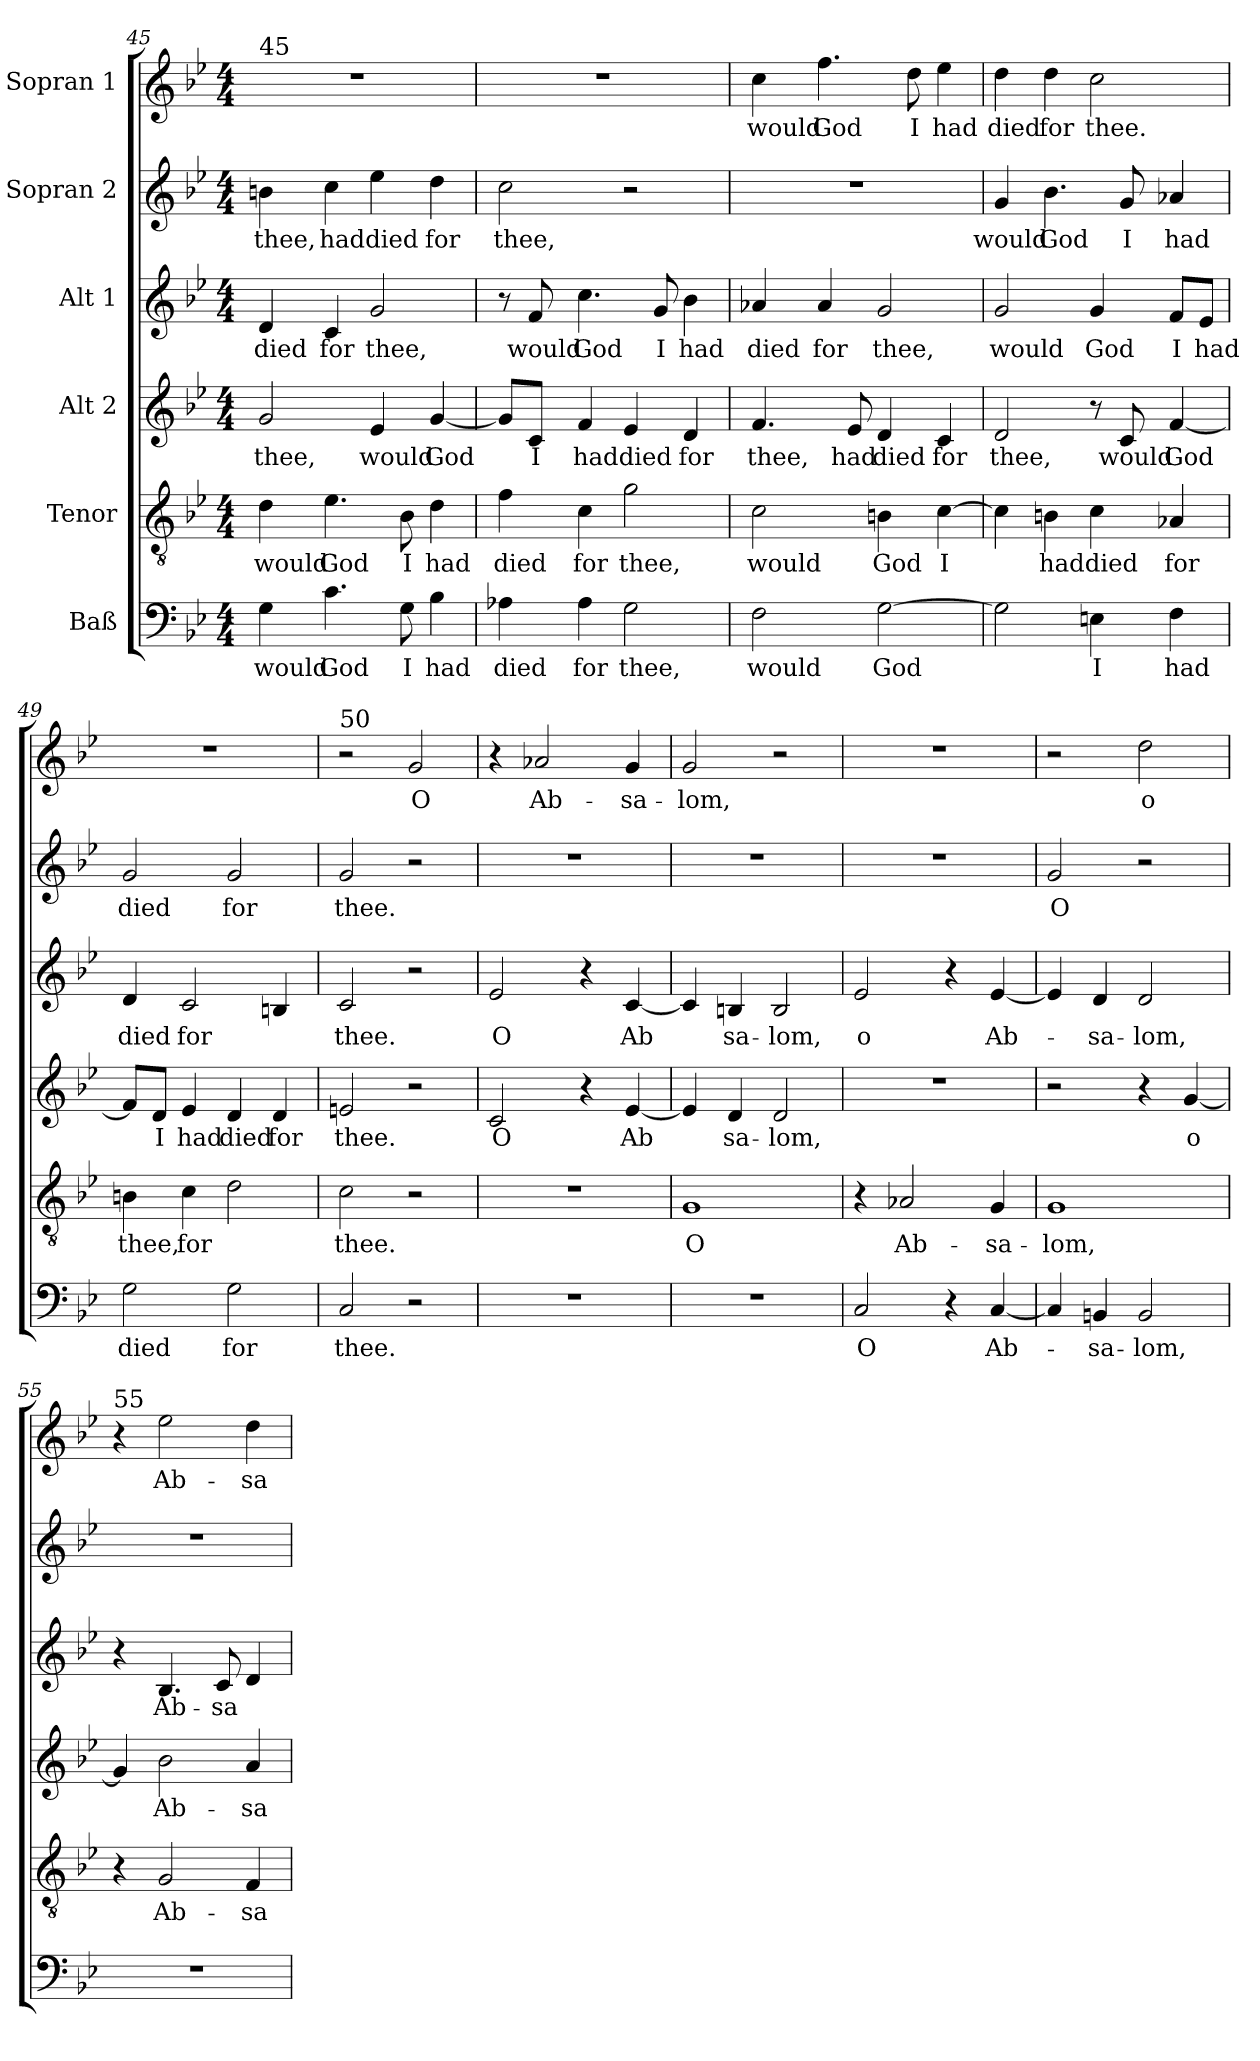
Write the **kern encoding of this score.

**kern	**text	**kern	**text	**kern	**text	**kern	**text	**kern	**text	**kern	**text
*part6	*part6	*part5	*part5	*part4	*part4	*part3	*part3	*part2	*part2	*part1	*part1
*staff6	*staff6	*staff5	*staff5	*staff4	*staff4	*staff3	*staff3	*staff2	*staff2	*staff1	*staff1
*I"Baß	*	*I"Tenor	*	*I"Alt 2	*	*I"Alt 1	*	*I"Sopran 2	*	*I"Sopran 1	*
*clefF4	*	*clefGv2	*	*clefG2	*	*clefG2	*	*clefG2	*	*clefG2	*
*k[b-e-]	*	*k[b-e-]	*	*k[b-e-]	*	*k[b-e-]	*	*k[b-e-]	*	*k[b-e-]	*
*M4/4	*	*M4/4	*	*M4/4	*	*M4/4	*	*M4/4	*	*M4/4	*
=45	=45	=45	=45	=45	=45	=45	=45	=45	=45	=45	=45
!	!	!	!	!	!	!	!	!	!	!LO:TX:a:t=45	!
!	!LO:LY:b	!	!LO:LY:b	!	!LO:LY:b	!	!LO:LY:b	!	!LO:LY:b	!	!
4G\	would	4d\	would	2g/	thee,	4d/	died	4bn\	thee,	1r	.
!	!LO:LY:b	!	!LO:LY:b	!	!	!	!LO:LY:b	!	!LO:LY:b	!	!
4.c\	God	4.e-\	God	.	.	4c/	for	4cc\	had	.	.
!	!	!	!	!	!LO:LY:b	!	!LO:LY:b	!	!LO:LY:b	!	!
.	.	.	.	4e-/	would	2g/	thee,	4ee-\	died	.	.
!	!LO:LY:b	!	!LO:LY:b	!	!	!	!	!	!	!	!
8G\	I	8B-\	I	.	.	.	.	.	.	.	.
!	!LO:LY:b	!	!LO:LY:b	!	!LO:LY:b	!	!	!	!LO:LY:b	!	!
4B-\	had	4d\	had	[4g/	God	.	.	4dd\	for	.	.
=46	=46	=46	=46	=46	=46	=46	=46	=46	=46	=46	=46
!	!LO:LY:b	!	!LO:LY:b	!	!	!	!	!	!LO:LY:b	!	!
4A-X\	died	4f\	died	8g/L]	.	8r	.	2cc\	thee,	1r	.
!	!	!	!	!	!LO:LY:b	!	!LO:LY:b	!	!	!	!
.	.	.	.	8c/J	I	8f/	would	.	.	.	.
!	!LO:LY:b	!	!LO:LY:b	!	!LO:LY:b	!	!LO:LY:b	!	!	!	!
4A-\	for	4c\	for	4f/	had	4.cc\	God	.	.	.	.
!	!LO:LY:b	!	!LO:LY:b	!	!LO:LY:b	!	!	!	!	!	!
2G\	thee,	2g\	thee,	4e-/	died	.	.	2r	.	.	.
!	!	!	!	!	!	!	!LO:LY:b	!	!	!	!
.	.	.	.	.	.	8g/	I	.	.	.	.
!	!	!	!	!	!LO:LY:b	!	!LO:LY:b	!	!	!	!
.	.	.	.	4d/	for	4b-\	had	.	.	.	.
!!LO:LB:g=z
=47	=47	=47	=47	=47	=47	=47	=47	=47	=47	=47	=47
!	!LO:LY:b	!	!LO:LY:b	!	!LO:LY:b	!	!LO:LY:b	!	!	!	!LO:LY:b
2F\	would	2c\	would	4.f/	thee,	4a-X/	died	1r	.	4cc\	would
!	!	!	!	!	!	!	!LO:LY:b	!	!	!	!LO:LY:b
.	.	.	.	.	.	4a-/	for	.	.	4.ff\	God
!	!	!	!	!	!LO:LY:b	!	!	!	!	!	!
.	.	.	.	8e-/	had	.	.	.	.	.	.
!	!LO:LY:b	!	!LO:LY:b	!	!LO:LY:b	!	!LO:LY:b	!	!	!	!
[2G\	God	4Bn\	God	4d/	died	2g/	thee,	.	.	.	.
!	!	!	!	!	!	!	!	!	!	!	!LO:LY:b
.	.	.	.	.	.	.	.	.	.	8dd\	I
!	!	!	!LO:LY:b	!	!LO:LY:b	!	!	!	!	!	!LO:LY:b
.	.	[4c\	I	4c/	for	.	.	.	.	4ee-\	had
=48	=48	=48	=48	=48	=48	=48	=48	=48	=48	=48	=48
!	!	!	!	!	!LO:LY:b	!	!LO:LY:b	!	!LO:LY:b	!	!LO:LY:b
2G\]	.	4c\]	.	2d/	thee,	2g/	would	4g/	would	4dd\	died
!	!	!	!LO:LY:b	!	!	!	!	!	!LO:LY:b	!	!LO:LY:b
.	.	4Bn\	had	.	.	.	.	4.b-\	God	4dd\	for
!	!LO:LY:b	!	!LO:LY:b	!	!	!	!LO:LY:b	!	!	!	!LO:LY:b
4En\	I	4c\	died	8r	.	4g/	God	.	.	2cc\	thee.
!	!	!	!	!	!LO:LY:b	!	!	!	!LO:LY:b	!	!
.	.	.	.	8c/	would	.	.	8g/	I	.	.
!	!LO:LY:b	!	!LO:LY:b	!	!LO:LY:b	!	!LO:LY:b	!	!LO:LY:b	!	!
4F\	had	4A-X/	for	[4f/	God	8f/L	I	4a-X/	had	.	.
!	!	!	!	!	!	!	!LO:LY:b	!	!	!	!
.	.	.	.	.	.	8e-/J	had	.	.	.	.
=49	=49	=49	=49	=49	=49	=49	=49	=49	=49	=49	=49
!	!LO:LY:b	!	!LO:LY:b	!	!	!	!LO:LY:b	!	!LO:LY:b	!	!
2G\	died	4Bn\	thee,	8f/L]	.	4d/	died	2g/	died	1r	.
!	!	!	!	!	!LO:LY:b	!	!	!	!	!	!
.	.	.	.	8d/J	I	.	.	.	.	.	.
!	!	!	!LO:LY:b	!	!LO:LY:b	!	!LO:LY:b	!	!	!	!
.	.	4c\	for	4e-/	had	2c/	for	.	.	.	.
!	!LO:LY:b	!	!	!	!LO:LY:b	!	!	!	!LO:LY:b	!	!
2G\	for	2d\	.	4d/	died	.	.	2g/	for	.	.
!	!	!	!	!	!LO:LY:b	!	!	!	!	!	!
.	.	.	.	4d/	for	4Bn/	.	.	.	.	.
=50	=50	=50	=50	=50	=50	=50	=50	=50	=50	=50	=50
!	!	!	!	!	!	!	!	!	!	!LO:TX:a:t=50	!
!	!LO:LY:b	!	!LO:LY:b	!	!LO:LY:b	!	!LO:LY:b	!	!LO:LY:b	!	!
2C/	thee.	2c\	thee.	2en/	thee.	2c/	thee.	2g/	thee.	2r	.
!	!	!	!	!	!	!	!	!	!	!	!LO:LY:b
2r	.	2r	.	2r	.	2r	.	2r	.	2g/	O
=51	=51	=51	=51	=51	=51	=51	=51	=51	=51	=51	=51
!	!	!	!	!	!LO:LY:b	!	!LO:LY:b	!	!	!	!
1r	.	1r	.	2c/	O	2e-/	O	1r	.	4r	.
!	!	!	!	!	!	!	!	!	!	!	!LO:LY:b
.	.	.	.	.	.	.	.	.	.	2a-X/	Ab-
.	.	.	.	4r	.	4r	.	.	.	.	.
!	!	!	!	!	!LO:LY:b	!	!LO:LY:b	!	!	!	!LO:LY:b
.	.	.	.	[4e-/	Ab-	[4c/	Ab-	.	.	4g/	sa-
!!LO:PB:g=z
=52	=52	=52	=52	=52	=52	=52	=52	=52	=52	=52	=52
!	!	!	!LO:LY:b	!	!LO:LY:b	!	!LO:LY:b	!	!	!	!LO:LY:b
1r	.	1G	O	4e-/]	-	4c/]	-	1r	.	2g/	lom,
!	!	!	!	!	!LO:LY:b	!	!LO:LY:b	!	!	!	!
.	.	.	.	4d/	sa-	4Bn/	sa-	.	.	.	.
!	!	!	!	!	!LO:LY:b	!	!LO:LY:b	!	!	!	!
.	.	.	.	2d/	lom,	2B/	lom,	.	.	2r	.
=53	=53	=53	=53	=53	=53	=53	=53	=53	=53	=53	=53
!	!LO:LY:b	!	!	!	!	!	!LO:LY:b	!	!	!	!
2C/	O	4r	.	1r	.	2e-/	o	1r	.	1r	.
!	!	!	!LO:LY:b	!	!	!	!	!	!	!	!
.	.	2A-X/	Ab-	.	.	.	.	.	.	.	.
4r	.	.	.	.	.	4r	.	.	.	.	.
!	!LO:LY:b	!	!LO:LY:b	!	!	!	!LO:LY:b	!	!	!	!
[4C/	Ab-	4G/	sa-	.	.	[4e-/	Ab-	.	.	.	.
=54	=54	=54	=54	=54	=54	=54	=54	=54	=54	=54	=54
!	!	!	!LO:LY:b	!	!	!	!	!	!LO:LY:b	!	!
4C/]	.	1G	lom,	2r	.	4e-/]	.	2g/	O	2r	.
!	!LO:LY:b	!	!	!	!	!	!LO:LY:b	!	!	!	!
4BBn/	sa-	.	.	.	.	4d/	sa-	.	.	.	.
!	!LO:LY:b	!	!	!	!	!	!LO:LY:b	!	!	!	!LO:LY:b
2BB/	lom,	.	.	4r	.	2d/	lom,	2r	.	2dd\	o
!	!	!	!	!	!LO:LY:b	!	!	!	!	!	!
.	.	.	.	[4g/	o	.	.	.	.	.	.
=55	=55	=55	=55	=55	=55	=55	=55	=55	=55	=55	=55
!	!	!	!	!	!	!	!	!	!	!LO:TX:a:t=55	!
1r	.	4r	.	4g/]	.	4r	.	1r	.	4r	.
!	!	!	!LO:LY:b	!	!LO:LY:b	!	!LO:LY:b	!	!	!	!LO:LY:b
.	.	2G/	Ab-	2b-\	Ab-	4.B-/	Ab-	.	.	2ee-\	Ab-
!	!	!	!	!	!	!	!LO:LY:b	!	!	!	!
.	.	.	.	.	.	8c/	sa	.	.	.	.
!	!	!	!LO:LY:b	!	!LO:LY:b	!	!	!	!	!	!LO:LY:b
.	.	4F/	sa-	4a/	sa-	4d/	.	.	.	4dd\	sa-
=	=	=	=	=	=	=	=	=	=	=	=
*-	*-	*-	*-	*-	*-	*-	*-	*-	*-	*-	*-
